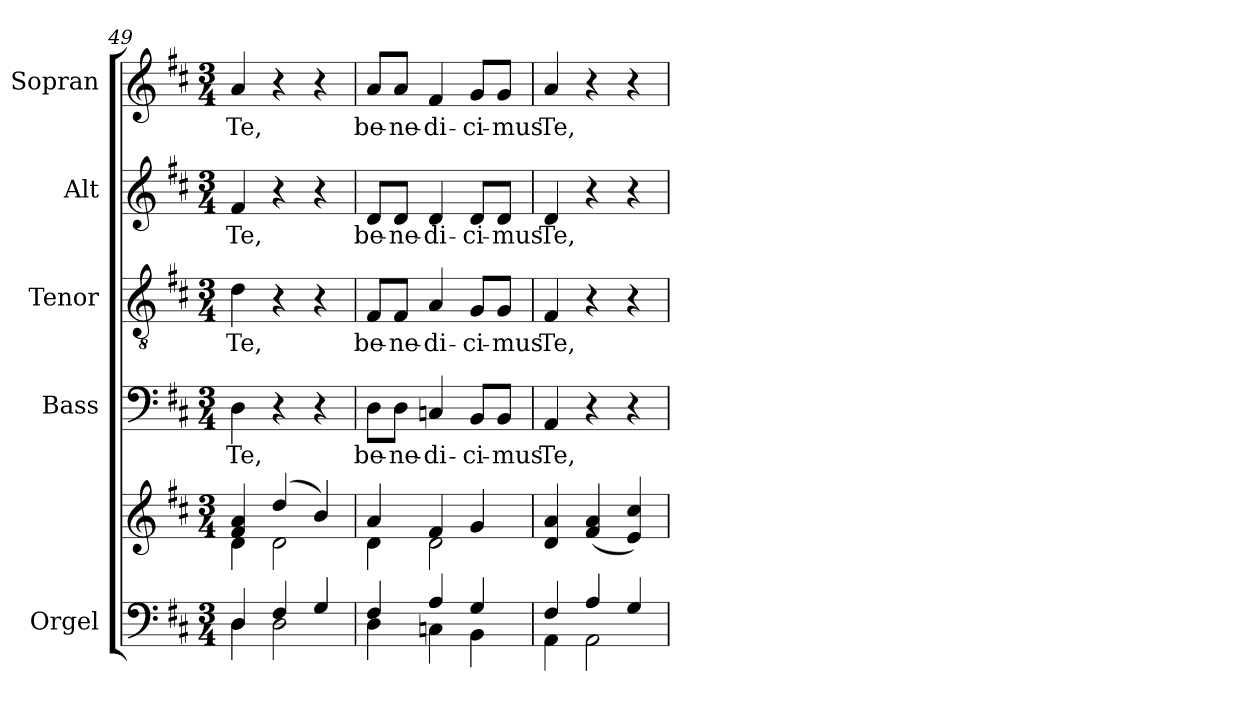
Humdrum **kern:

**kern	**kern	**kern	**text	**kern	**text	**kern	**text	**kern	**text
*part5	*part5	*part4	*part4	*part3	*part3	*part2	*part2	*part1	*part1
*staff6	*staff5	*staff4	*staff4	*staff3	*staff3	*staff2	*staff2	*staff1	*staff1
*I"Orgel	*	*I"Bass	*	*I"Tenor	*	*I"Alt	*	*I"Sopran	*
*I'Org.	*	*I'B.	*	*I'T.	*	*I'A.	*	*I'S.	*
*clefF4	*clefG2	*clefF4	*	*clefGv2	*	*clefG2	*	*clefG2	*
*k[f#c#]	*k[f#c#]	*k[f#c#]	*	*k[f#c#]	*	*k[f#c#]	*	*k[f#c#]	*
*D:	*D:	*D:	*	*D:	*	*D:	*	*D:	*
*M3/4	*M3/4	*M3/4	*	*M3/4	*	*M3/4	*	*M3/4	*
=49	=49	=49	=49	=49	=49	=49	=49	=49	=49
*^	*^	*	*	*	*	*	*	*	*
4D/	4D\	4f#/ 4a/	4d\	4D\	Te,	4d\	Te,	4f#/	Te,	4a/	Te,
4F#/	2D\	(<4dd/	2d\	4r	.	4r	.	4r	.	4r	.
4G/	.	4b/)	.	4r	.	4r	.	4r	.	4r	.
=50	=50	=50	=50	=50	=50	=50	=50	=50	=50	=50	=50
4F#/	4D\	4a/	4d\	8D\L	be-	8F#/L	be-	8d/L	be-	8a/L	be-
.	.	.	.	8D\J	-ne-	8F#/J	-ne-	8d/J	-ne-	8a/J	-ne-
4A/	4Cn\	4f#/	2d\	4Cn/	-di-	4A/	-di-	4d/	-di-	4f#/	-di-
4G/	4BB\	4g/	.	8BB/L	-ci-	8G/L	-ci-	8d/L	-ci-	8g/L	-ci-
.	.	.	.	8BB/J	-mus	8G/J	-mus	8d/J	-mus	8g/J	-mus
*	*	*v	*v	*	*	*	*	*	*	*	*
!!LO:PB:g=z
=51	=51	=51	=51	=51	=51	=51	=51	=51	=51	=51
4F#/	4AA\	4d/ 4a/	4AA/	Te,	4F#/	Te,	4d/	Te,	4a/	Te,
4A/	2AA\	(>4f#/ 4a/	4r	.	4r	.	4r	.	4r	.
4G/	.	4e/ 4cc#/)	4r	.	4r	.	4r	.	4r	.
*v	*v	*	*	*	*	*	*	*	*	*
=	=	=	=	=	=	=	=	=	=
*-	*-	*-	*-	*-	*-	*-	*-	*-	*-
